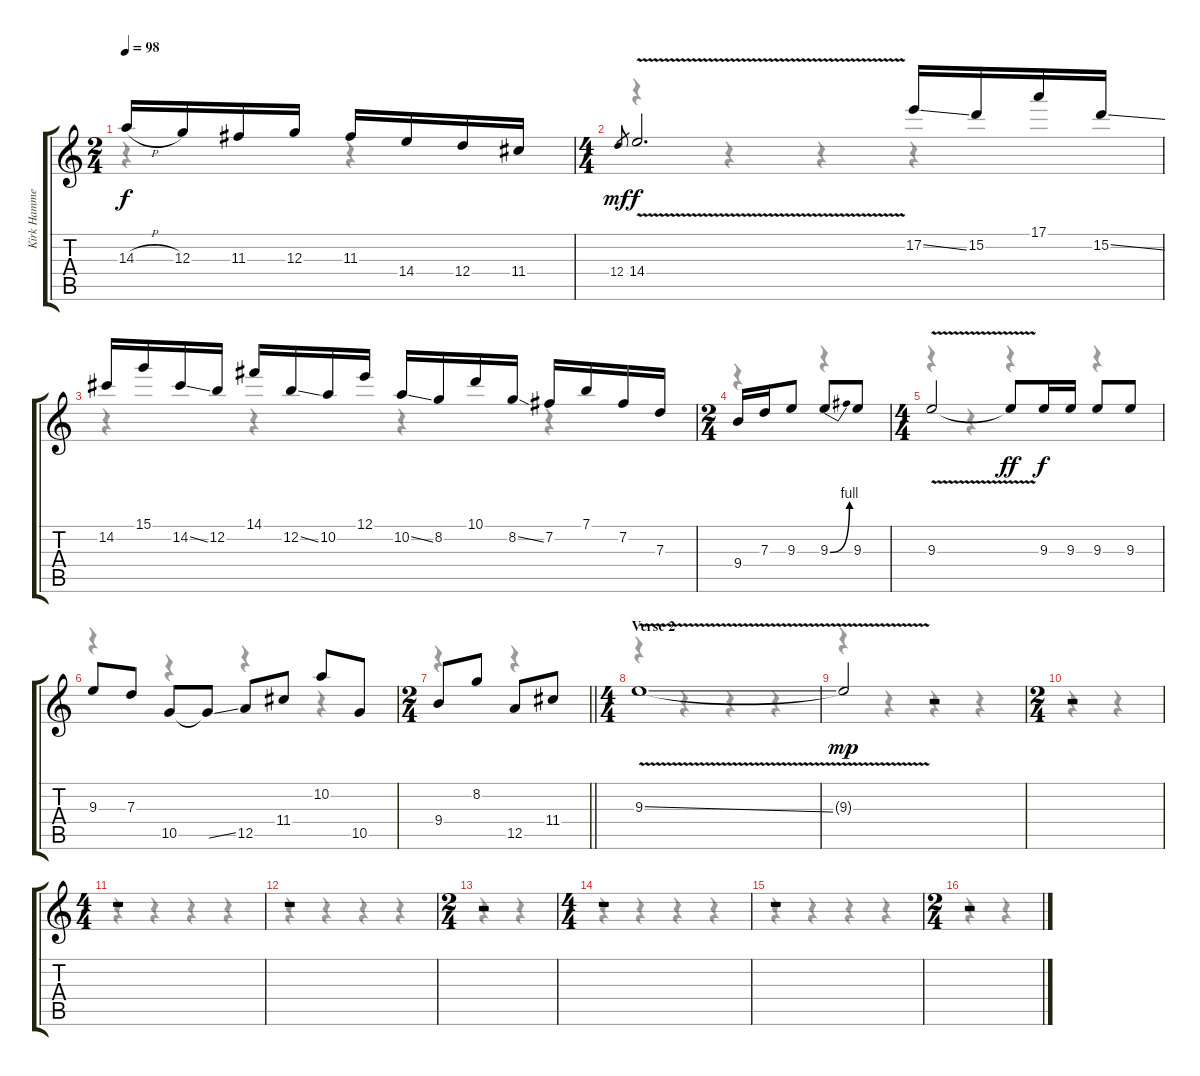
\track ("Kirk Hammett" "Kirk Hamme") {instrument distortionguitar}
\staff {score tabs}
\tuning (E4 B3 G3 D3 A2 E2) {hide}
\voice
\ts (2 4)
\tempo 98
\clef g2
\ks c
14.3{h}.16{dy f} 12.3.16 11.3.16 12.3.16 11.3.16 14.4.16 12.4.16 11.4.16 |
\ts (4 4)
12.4.8{gr dy mf} 14.4{v}.2{d dy f} 17.2{ss}.16 15.2.16 17.1.16 15.2{ss}.16 |
14.2.16 15.1.16 14.2{ss}.16 12.2.16 14.1.16 12.2{ss}.16 10.2.16 12.1.16 10.2{ss}.16 8.2.16 10.1.16 8.2{ss}.16 7.2.16 7.1.16 7.2.16 7.3.16 |
\ts (2 4)
9.4.16 7.3.16 9.3.8 9.3{be (bend 0 0 60 4)}.8 9.3.8 |
\ts (4 4)
9.3{v}.2 9.3{v t}.8{dy ff} 9.3.16{dy f} 9.3.16 9.3.8 9.3.8 |
9.3.8 7.3.8 10.5.8 10.5{ss t}.8 12.5.8 11.4.8 10.2.8 10.5.8 |
\ts (2 4)
\barLineRight lightlight
9.4.8 8.2.8 12.5.8 11.4.8 |
\ts (4 4)
\section ("" "Verse 2")
9.3{v ss}.1 |
9.3{t}.2{dy mp} r.2 |
\ts (2 4)
r.2 |
\ts (4 4)
r.1 |
r.1 |
\ts (2 4)
r.2 |
\ts (4 4)
r.1 |
r.1 |
\ts (2 4)
r.2
\voice
\clef g2
\ottava regular
\simile none
\ks c
r.4{dy f} r.4 |
r.4 r.4 r.4 r.4 |
r.4 r.4 r.4 r.4 |
r.4 r.4 |
r.4 r.4 r.4 r.4 |
r.4 r.4 r.4 r.4 |
\barLineRight lightlight
r.4 r.4 |
r.4 r.4 r.4 r.4 |
r.4 r.4 r.4 r.4 |
r.4 r.4 |
r.4 r.4 r.4 r.4 |
r.4 r.4 r.4 r.4 |
r.4 r.4 |
r.4 r.4 r.4 r.4 |
r.4 r.4 r.4 r.4 |
r.4 r.4
